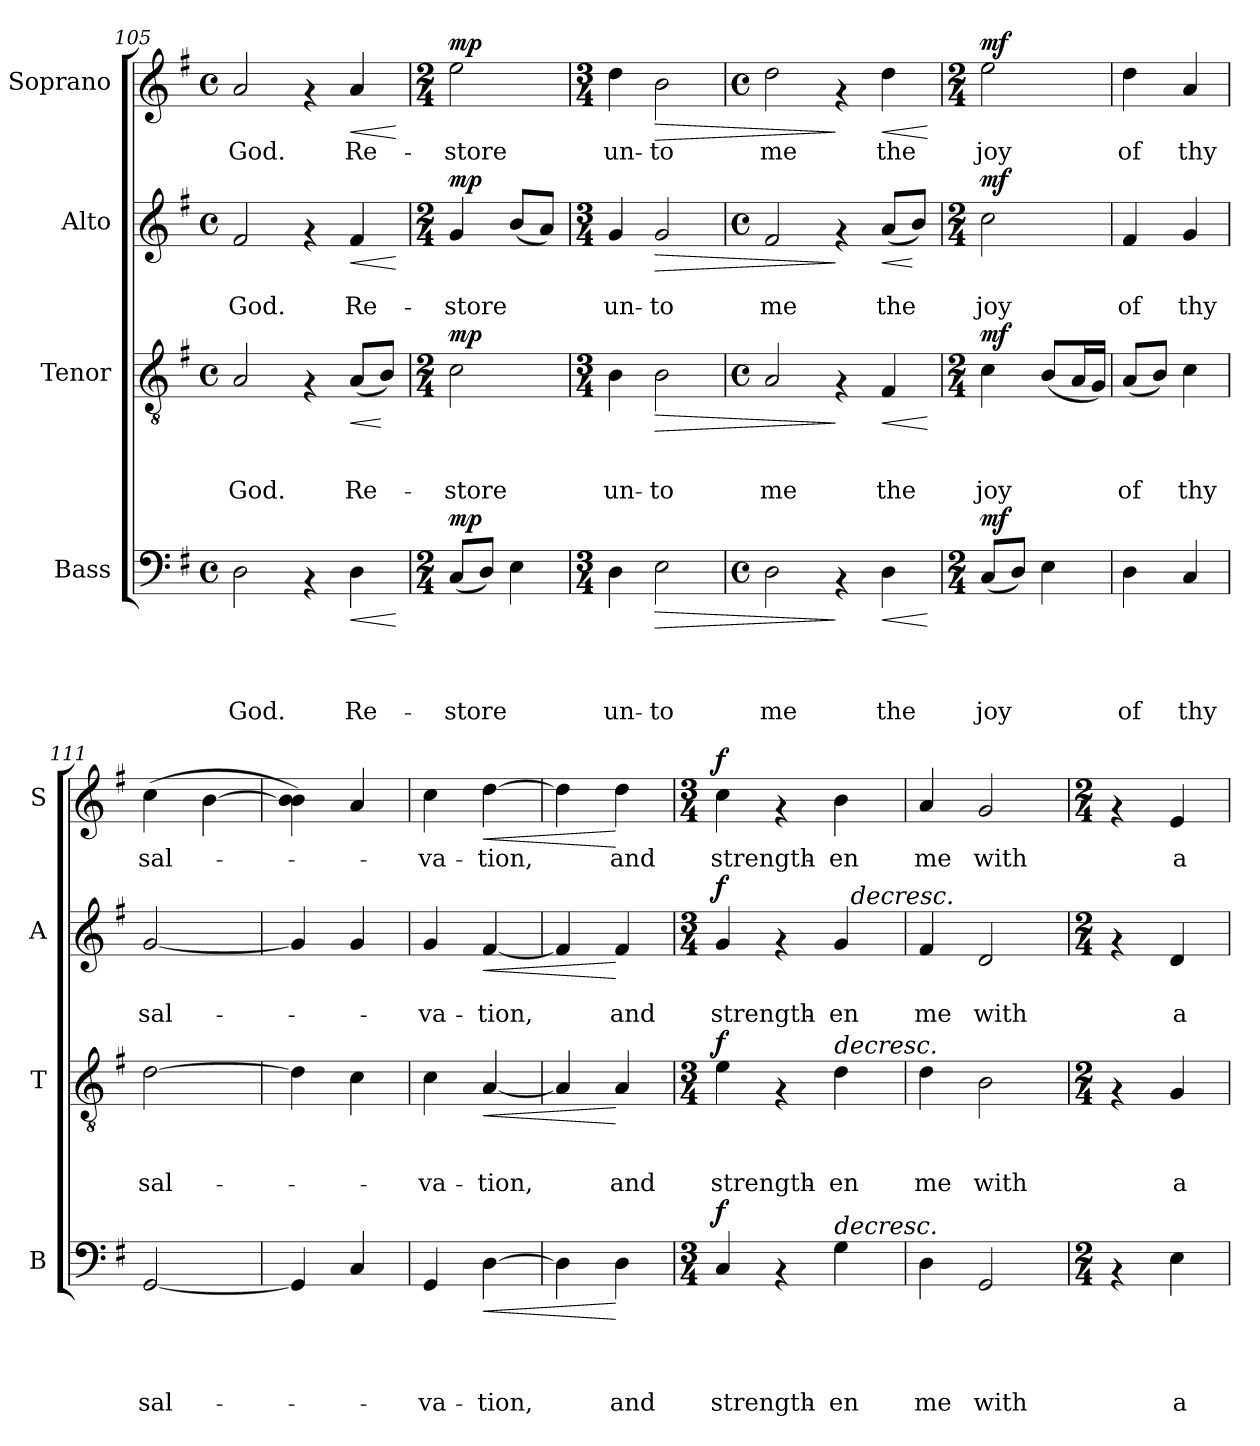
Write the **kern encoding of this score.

**kern	**text	**text	**text	**text	**dynam	**kern	**text	**text	**text	**dynam	**kern	**text	**text	**dynam	**kern	**text	**dynam
*part4	*part4	*part4	*part4	*part4	*part4	*part3	*part3	*part3	*part3	*part3	*part2	*part2	*part2	*part2	*part1	*part1	*part1
*staff4	*staff4	*staff4	*staff4	*staff4	*staff4	*staff3	*staff3	*staff3	*staff3	*staff3	*staff2	*staff2	*staff2	*staff2	*staff1	*staff1	*staff1
*I"Bass	*	*	*	*	*	*I"Tenor	*	*	*	*	*I"Alto	*	*	*	*I"Soprano	*	*
*I'B	*	*	*	*	*	*I'T	*	*	*	*	*I'A	*	*	*	*I'S	*	*
*clefF4	*	*	*	*	*	*clefGv2	*	*	*	*	*clefG2	*	*	*	*clefG2	*	*
*k[f#]	*	*	*	*	*	*k[f#]	*	*	*	*	*k[f#]	*	*	*	*k[f#]	*	*
*G:	*	*	*	*	*	*G:	*	*	*	*	*G:	*	*	*	*G:	*	*
*M4/4	*	*	*	*	*	*M4/4	*	*	*	*	*M4/4	*	*	*	*M4/4	*	*
*met(c)	*	*	*	*	*	*met(c)	*	*	*	*	*met(c)	*	*	*	*met(c)	*	*
=105	=105	=105	=105	=105	=105	=105	=105	=105	=105	=105	=105	=105	=105	=105	=105	=105	=105
!	!	!	!	!LO:LY:b	!	!	!	!	!LO:LY:b	!	!	!	!LO:LY:b	!	!	!LO:LY:b	!
2D\	.	.	.	God.	.	2A/	.	.	God.	.	2f#/	.	God.	.	2a/	God.	.
4rAA	.	.	.	.	.	4rF	.	.	.	.	4rf	.	.	.	4rf	.	.
!	!	!	!	!LO:LY:b	!LO:HP:b	!	!	!	!LO:LY:b	!LO:HP:b	!	!	!LO:LY:b	!LO:HP:b	!	!LO:LY:b	!LO:HP:b
4D\	.	.	.	Re-	<	(<8A/L	.	.	Re-	<	4f#/	.	Re-	<	4a/	Re-	<
.	.	.	.	.	.	8B/J)	.	.	.	[	.	.	.	.	.	.	.
.	.	.	.	.	[	.	.	.	.	.	.	.	.	[	.	.	[
=106	=106	=106	=106	=106	=106	=106	=106	=106	=106	=106	=106	=106	=106	=106	=106	=106	=106
*M2/4	*	*	*	*	*	*M2/4	*	*	*	*	*M2/4	*	*	*	*M2/4	*	*
!	!	!	!	!LO:LY:b	!LO:DY:a	!	!	!	!LO:LY:b	!LO:DY:a	!	!	!LO:LY:b	!LO:DY:a	!	!LO:LY:b	!LO:DY:a
(>8C/L	.	.	.	-store	mp	2c\	.	.	-store	mp	4g/	.	-store	mp	2ee\	-store	mp
8D/J)	.	.	.	.	.	.	.	.	.	.	.	.	.	.	.	.	.
4E\	.	.	.	.	.	.	.	.	.	.	(<8b/L	.	.	.	.	.	.
.	.	.	.	.	.	.	.	.	.	.	8a/J)	.	.	.	.	.	.
!!LO:PB:g=z
=107	=107	=107	=107	=107	=107	=107	=107	=107	=107	=107	=107	=107	=107	=107	=107	=107	=107
*M3/4	*	*	*	*	*	*M3/4	*	*	*	*	*M3/4	*	*	*	*M3/4	*	*
!	!	!	!	!LO:LY:b	!	!	!	!	!LO:LY:b	!	!	!	!LO:LY:b	!	!	!LO:LY:b	!
4D\	.	.	.	un-	.	4B\	.	.	un-	.	4g/	.	un-	.	4dd\	un-	.
!	!	!	!	!LO:LY:b	!LO:HP:b	!	!	!	!LO:LY:b	!LO:HP:b	!	!	!LO:LY:b	!LO:HP:b	!	!LO:LY:b	!LO:HP:b
2E\	.	.	.	-to	>	2B\	.	.	-to	>	2g/	.	-to	>	2b\	-to	>
=108	=108	=108	=108	=108	=108	=108	=108	=108	=108	=108	=108	=108	=108	=108	=108	=108	=108
*M4/4	*	*	*	*	*	*M4/4	*	*	*	*	*M4/4	*	*	*	*M4/4	*	*
*met(c)	*	*	*	*	*	*met(c)	*	*	*	*	*met(c)	*	*	*	*met(c)	*	*
!	!	!	!	!LO:LY:b	!	!	!	!	!LO:LY:b	!	!	!	!LO:LY:b	!	!	!LO:LY:b	!
2D\	.	.	.	me	.	2A/	.	.	me	.	2f#/	.	me	.	2dd\	me	.
4rAA	.	.	.	.	]	4rF	.	.	.	]	4rf	.	.	]	4rf	.	]
!	!	!	!	!LO:LY:b	!LO:HP:b	!	!	!	!LO:LY:b	!LO:HP:b	!	!	!LO:LY:b	!LO:HP:b	!	!LO:LY:b	!LO:HP:b
4D\	.	.	.	the	<	4F#/	.	.	the	<	(<8a/L	.	the	<	4dd\	the	<
.	.	.	.	.	.	.	.	.	.	.	8b/J)	.	.	[	.	.	.
.	.	.	.	.	[	.	.	.	.	[	.	.	.	.	.	.	[
=109	=109	=109	=109	=109	=109	=109	=109	=109	=109	=109	=109	=109	=109	=109	=109	=109	=109
*M2/4	*	*	*	*	*	*M2/4	*	*	*	*	*M2/4	*	*	*	*M2/4	*	*
!	!	!	!	!LO:LY:b	!LO:DY:a	!	!	!	!LO:LY:b	!LO:DY:a	!	!	!LO:LY:b	!LO:DY:a	!	!LO:LY:b	!LO:DY:a
(>8C/L	.	.	.	joy	mf	4c\	.	.	joy	mf	2cc\	.	joy	mf	2ee\	joy	mf
8D/J)	.	.	.	.	.	.	.	.	.	.	.	.	.	.	.	.	.
4E\	.	.	.	.	.	(<8B/L	.	.	.	.	.	.	.	.	.	.	.
.	.	.	.	.	.	16A/L	.	.	.	.	.	.	.	.	.	.	.
.	.	.	.	.	.	16G/JJ)	.	.	.	.	.	.	.	.	.	.	.
=110	=110	=110	=110	=110	=110	=110	=110	=110	=110	=110	=110	=110	=110	=110	=110	=110	=110
!	!	!	!	!LO:LY:b	!	!	!	!	!LO:LY:b	!	!	!	!LO:LY:b	!	!	!LO:LY:b	!
4D\	.	.	.	of	.	(<8A/L	.	.	of	.	4f#/	.	of	.	4dd\	of	.
.	.	.	.	.	.	8B/J)	.	.	.	.	.	.	.	.	.	.	.
!	!	!	!	!LO:LY:b	!	!	!	!	!LO:LY:b	!	!	!	!LO:LY:b	!	!	!LO:LY:b	!
4C/	.	.	.	thy	.	4c\	.	.	thy	.	4g/	.	thy	.	4a/	thy	.
=111	=111	=111	=111	=111	=111	=111	=111	=111	=111	=111	=111	=111	=111	=111	=111	=111	=111
!	!	!	!	!LO:LY:b	!	!	!	!	!LO:LY:b	!	!	!	!LO:LY:b	!	!	!LO:LY:b	!
[<2GG/	.	.	.	sal-	.	[>2d\	.	.	sal-	.	[<2g/	.	sal-	.	(>4cc\	sal-	.
.	.	.	.	.	.	.	.	.	.	.	.	.	.	.	[>4b\	.	.
=112	=112	=112	=112	=112	=112	=112	=112	=112	=112	=112	=112	=112	=112	=112	=112	=112	=112
4GG/]	.	.	.	.	.	4d\]	.	.	.	.	4g/]	.	.	.	4b\] 4b\)	.	.
4C/	.	.	.	.	.	4c\	.	.	.	.	4g/	.	.	.	4a/	.	.
=113	=113	=113	=113	=113	=113	=113	=113	=113	=113	=113	=113	=113	=113	=113	=113	=113	=113
!	!	!	!	!LO:LY:b	!	!	!	!	!LO:LY:b	!	!	!	!LO:LY:b	!	!	!LO:LY:b	!
4GG/	.	.	.	-va-	.	4c\	.	.	-va-	.	4g/	.	-va-	.	4cc\	-va-	.
!	!	!	!	!LO:LY:b	!LO:HP:b	!	!	!	!LO:LY:b	!LO:HP:b	!	!	!LO:LY:b	!LO:HP:b	!	!LO:LY:b	!LO:HP:b
[>4D\	.	.	.	-tion,	<	[<4A/	.	.	-tion,	<	[<4f#/	.	-tion,	<	[>4dd\	-tion,	<
=114	=114	=114	=114	=114	=114	=114	=114	=114	=114	=114	=114	=114	=114	=114	=114	=114	=114
4D\]	.	.	.	.	.	4A/]	.	.	.	.	4f#/]	.	.	.	4dd\]	.	.
!	!	!	!	!LO:LY:b	!	!	!	!	!LO:LY:b	!	!	!	!LO:LY:b	!	!	!LO:LY:b	!
4D\	.	.	.	and	[	4A/	.	.	and	[	4f#/	.	and	[	4dd\	and	[
=115	=115	=115	=115	=115	=115	=115	=115	=115	=115	=115	=115	=115	=115	=115	=115	=115	=115
*M3/4	*	*	*	*	*	*M3/4	*	*	*	*	*M3/4	*	*	*	*M3/4	*	*
!	!	!	!	!LO:LY:b	!LO:DY:a	!	!	!	!LO:LY:b	!LO:DY:a	!	!	!LO:LY:b	!LO:DY:a	!	!LO:LY:b	!LO:DY:a
*	*	*	*	*	*	*	*	*	*	*	*^	*	*	*	*	*	*
4C/	.	.	.	strength-	f	4e\	.	.	strength-	f	4g/	2ryy	.	strength-	f	4cc\	strength-	f
4rAA	.	.	.	.	.	4rF	.	.	.	.	4rf	.	.	.	.	4rf	.	.
!	!	!	!	!	!	!LO:TX:a:i:t=decresc.	!	!	!	!	!	!	!	!	!	!	!	!
!LO:TX:a:i:t=decresc.	!	!	!	!	!	!	!	!	!	!	!	!	!	!	!	!	!	!
!	!	!	!	!LO:LY:b	!	!	!	!	!LO:LY:b	!	!	!	!	!LO:LY:b	!	!	!LO:LY:b	!
4G\	.	.	.	-en	.	4d\	.	.	-en	.	4g/	32ryy	.	-en	.	4b\	-en	.
!	!	!	!	!	!	!	!	!	!	!	!	!LO:TX:a:i:t=decresc.	!	!	!	!	!	!
.	.	.	.	.	.	.	.	.	.	.	.	8..ryy	.	.	.	.	.	.
=116	=116	=116	=116	=116	=116	=116	=116	=116	=116	=116	=116	=116	=116	=116	=116	=116	=116	=116
!	!	!	!	!LO:LY:b	!	!	!	!	!LO:LY:b	!	!	!	!	!LO:LY:b	!	!	!LO:LY:b	!
*	*	*	*	*	*	*	*	*	*	*	*v	*v	*	*	*	*	*	*
4D\	.	.	.	me	.	4d\	.	.	me	.	4f#/	.	me	.	4a/	me	.
!	!	!	!	!LO:LY:b	!	!	!	!	!LO:LY:b	!	!	!	!LO:LY:b	!	!	!LO:LY:b	!
2GG/	.	.	.	with	.	2B\	.	.	with	.	2d/	.	with	.	2g/	with	.
=117	=117	=117	=117	=117	=117	=117	=117	=117	=117	=117	=117	=117	=117	=117	=117	=117	=117
*M2/4	*	*	*	*	*	*M2/4	*	*	*	*	*M2/4	*	*	*	*M2/4	*	*
4rAA	.	.	.	.	.	4rF	.	.	.	.	4rf	.	.	.	4rf	.	.
!	!	!	!	!LO:LY:b	!	!	!	!	!LO:LY:b	!	!	!	!LO:LY:b	!	!	!LO:LY:b	!
4E\	.	.	.	a	.	4G/	.	.	a	.	4d/	.	a	.	4e/	a	.
=	=	=	=	=	=	=	=	=	=	=	=	=	=	=	=	=	=
*-	*-	*-	*-	*-	*-	*-	*-	*-	*-	*-	*-	*-	*-	*-	*-	*-	*-
